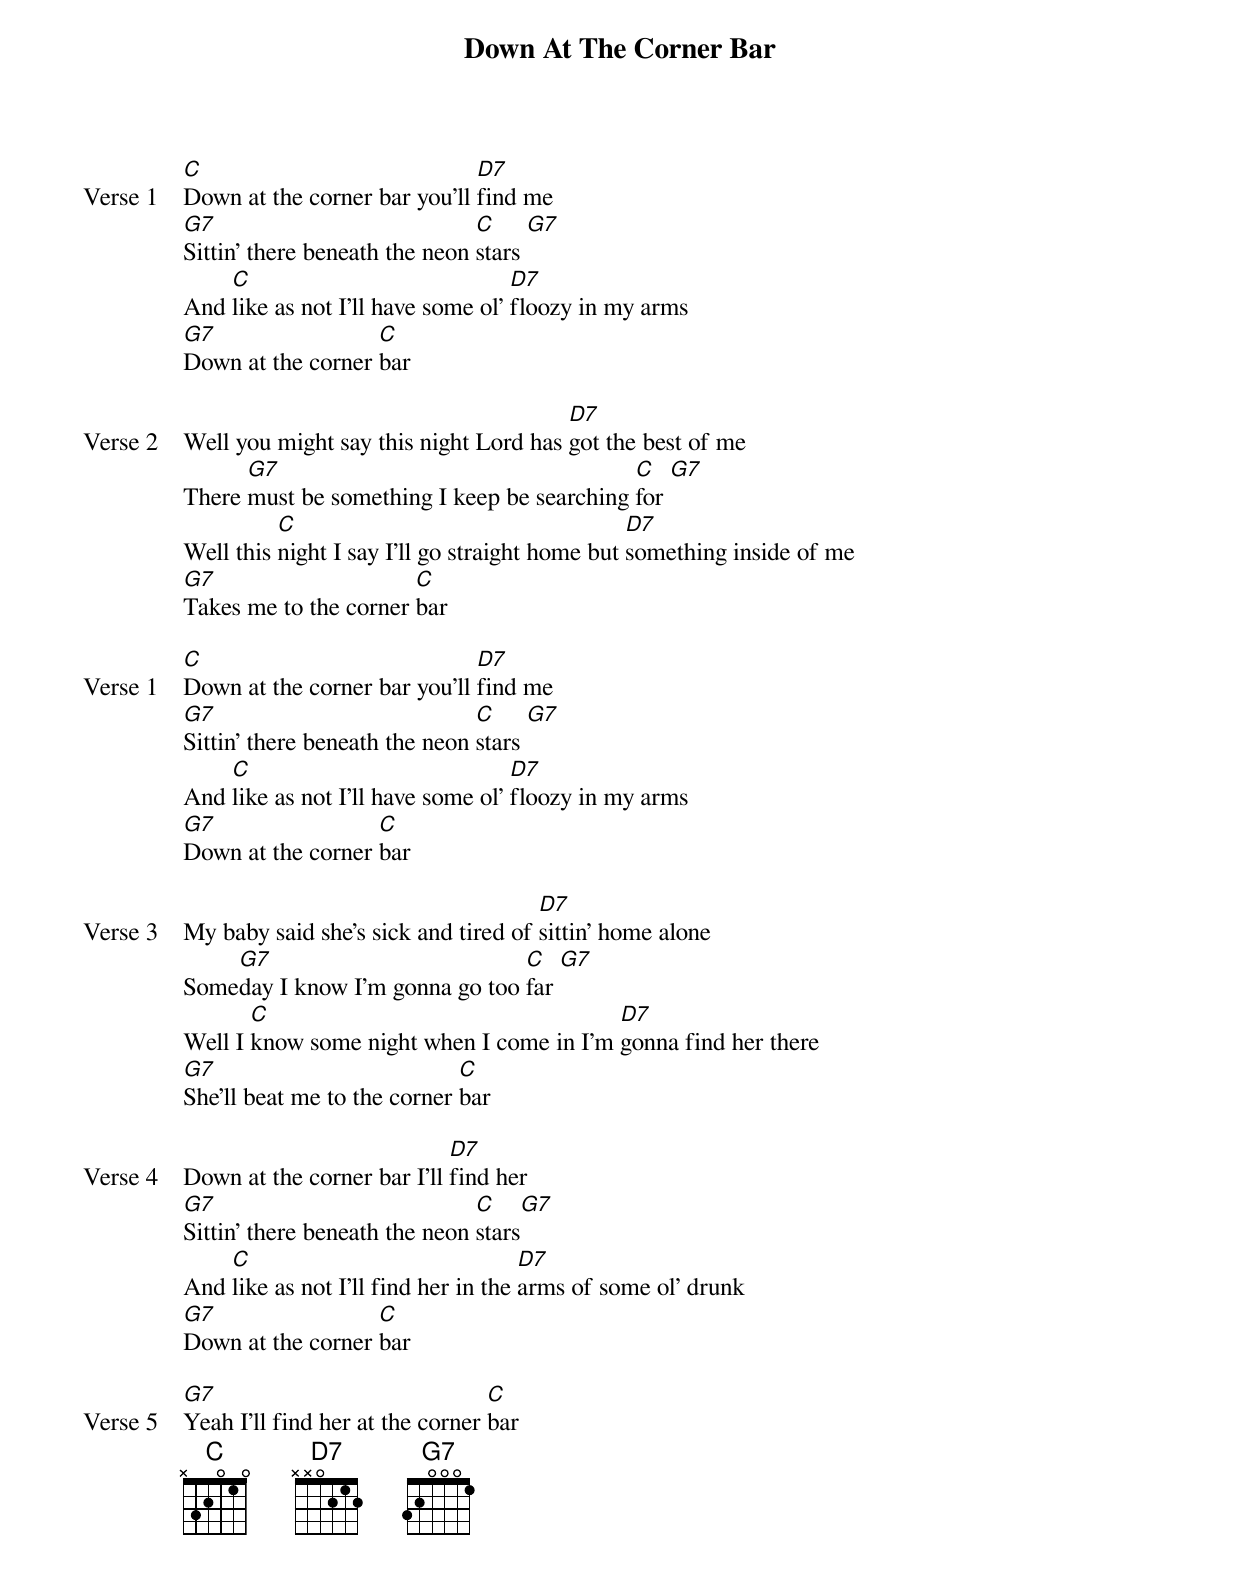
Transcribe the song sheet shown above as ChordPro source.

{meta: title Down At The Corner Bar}
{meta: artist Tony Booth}
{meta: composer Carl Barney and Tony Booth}

{start_of_verse: Verse 1}
[C]Down at the corner bar you'll [D7]find me
[G7]Sittin' there beneath the neon [C]stars [G7]
And [C]like as not I'll have some ol' [D7]floozy in my arms
[G7]Down at the corner [C]bar
{end_of_verse}

{start_of_verse: Verse 2}
Well you might say this night Lord has [D7]got the best of me
There [G7]must be something I keep be searching [C]for [G7]
Well this [C]night I say I'll go straight home but [D7]something inside of me
[G7]Takes me to the corner [C]bar
{end_of_verse}

{start_of_verse: Verse 1}
[C]Down at the corner bar you'll [D7]find me
[G7]Sittin' there beneath the neon [C]stars [G7]
And [C]like as not I'll have some ol' [D7]floozy in my arms
[G7]Down at the corner [C]bar
{end_of_verse}

{start_of_verse: Verse 3}
My baby said she's sick and tired of [D7]sittin' home alone
Some[G7]day I know I'm gonna go too [C]far [G7]
Well I [C]know some night when I come in I'm [D7]gonna find her there
[G7]She'll beat me to the corner [C]bar
{end_of_verse}

{start_of_verse: Verse 4}
Down at the corner bar I'll [D7]find her
[G7]Sittin' there beneath the neon [C]stars[G7]
And [C]like as not I'll find her in the [D7]arms of some ol' drunk
[G7]Down at the corner [C]bar
{end_of_verse}

{start_of_verse: Verse 5}
[G7]Yeah I'll find her at the corner [C]bar
{end_of_verse}
